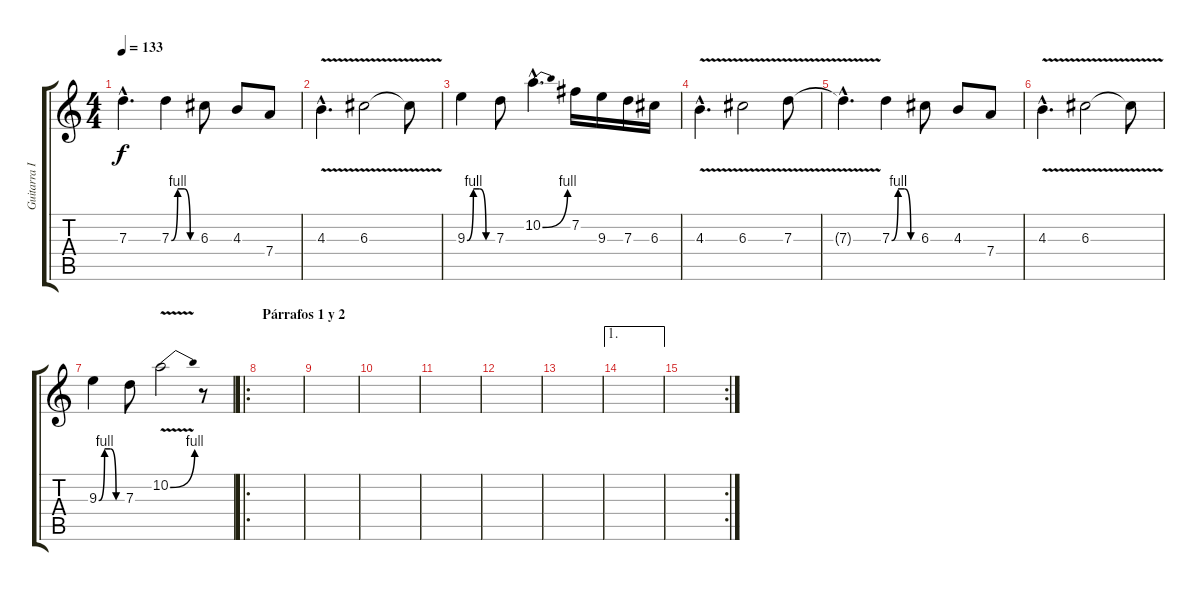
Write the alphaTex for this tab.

\track ("Guitarra III" "Guitarra I") {instrument overdrivenguitar}
\staff {score tabs}
\tuning (E4 B3 G3 D3 A2 E2) {hide}
\ts (4 4)
\tempo 133
\clef g2
\ks c
7.3{hac t}.4{d dy f} 7.3{be (custom 0 0 15 4 30 4 45 0 60 0)}.4 6.3.8 4.3.8 7.4.8 |
4.3{v hac}.4{d} 6.3{v}.2 6.3{t}.8 |
9.3{be (custom 0 0 15 4 30 4 45 0 60 0)}.4 7.3.8 10.2{be (bend 0 0 60 4) hac}.4{d} 7.2.16 9.3.16 7.3.16 6.3.16 |
4.3{v hac}.4{d} 6.3{v}.2 7.3{v}.8 |
7.3{hac t}.4{d} 7.3{be (custom 0 0 15 4 30 4 45 0 60 0)}.4 6.3.8 4.3.8 7.4.8 |
4.3{v hac}.4{d} 6.3{v}.2 6.3{t}.8 |
9.3{be (custom 0 0 15 4 30 4 45 0 60 0)}.4 7.3.8 10.2{be (bend 0 0 60 4) v}.2 r.8 |
\ro
\section ("" "Párrafos 1 y 2")
|
|
|
|
|
|
\ae 1
|
\rc 2
